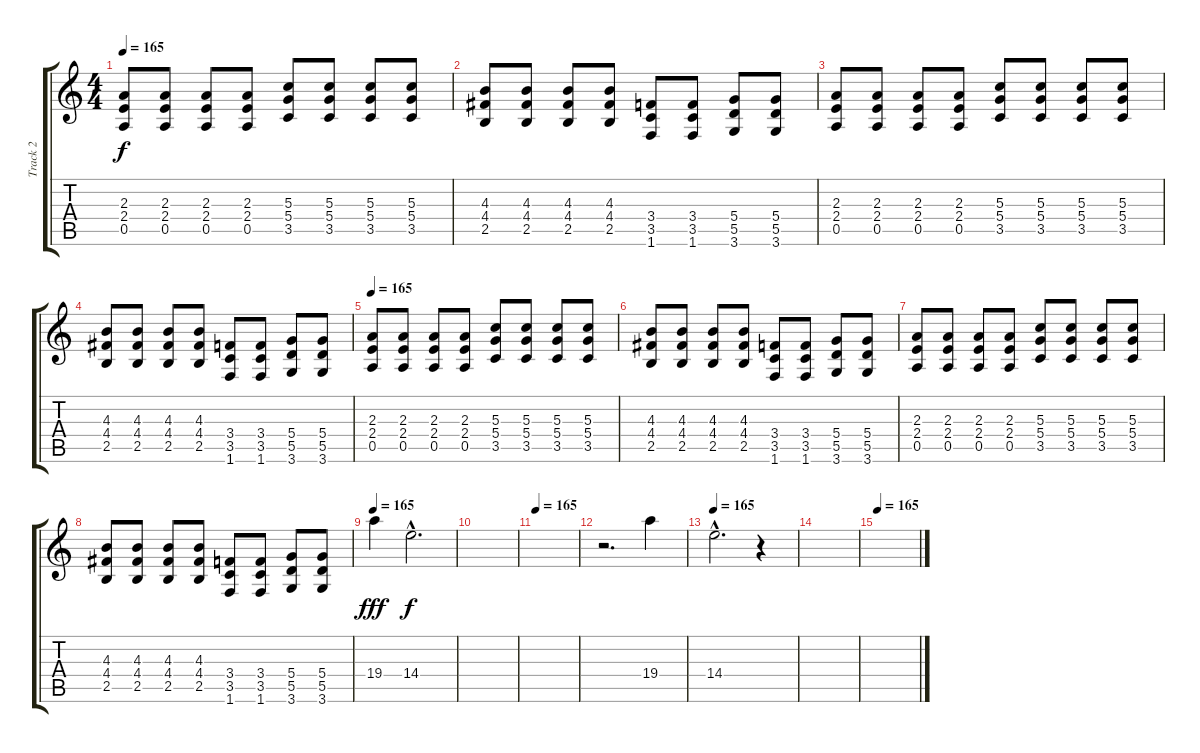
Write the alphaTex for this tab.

\track ("Track 2" "Track 2") {instrument distortionguitar}
\staff {score tabs}
\tuning (E4 B3 G3 D3 A2 E2) {hide}
\ts (4 4)
\tempo 165
\clef g2
\ks c
(2.3 2.4 0.5).8{dy f} (2.3 2.4 0.5).8 (2.3 2.4 0.5).8 (2.3 2.4 0.5).8 (5.3 5.4 3.5).8 (5.3 5.4 3.5).8 (5.3 5.4 3.5).8 (5.3 5.4 3.5).8 |
(4.3 4.4 2.5).8 (4.3 4.4 2.5).8 (4.3 4.4 2.5).8 (4.3 4.4 2.5).8 (3.4 3.5 1.6).8 (3.4 3.5 1.6).8 (5.4 5.5 3.6).8 (5.4 5.5 3.6).8 |
(2.3 2.4 0.5).8 (2.3 2.4 0.5).8 (2.3 2.4 0.5).8 (2.3 2.4 0.5).8 (5.3 5.4 3.5).8 (5.3 5.4 3.5).8 (5.3 5.4 3.5).8 (5.3 5.4 3.5).8 |
(4.3 4.4 2.5).8 (4.3 4.4 2.5).8 (4.3 4.4 2.5).8 (4.3 4.4 2.5).8 (3.4 3.5 1.6).8 (3.4 3.5 1.6).8 (5.4 5.5 3.6).8 (5.4 5.5 3.6).8 |
\tempo 165
(2.3 2.4 0.5).8 (2.3 2.4 0.5).8 (2.3 2.4 0.5).8 (2.3 2.4 0.5).8 (5.3 5.4 3.5).8 (5.3 5.4 3.5).8 (5.3 5.4 3.5).8 (5.3 5.4 3.5).8 |
(4.3 4.4 2.5).8 (4.3 4.4 2.5).8 (4.3 4.4 2.5).8 (4.3 4.4 2.5).8 (3.4 3.5 1.6).8 (3.4 3.5 1.6).8 (5.4 5.5 3.6).8 (5.4 5.5 3.6).8 |
(2.3 2.4 0.5).8 (2.3 2.4 0.5).8 (2.3 2.4 0.5).8 (2.3 2.4 0.5).8 (5.3 5.4 3.5).8 (5.3 5.4 3.5).8 (5.3 5.4 3.5).8 (5.3 5.4 3.5).8 |
(4.3 4.4 2.5).8 (4.3 4.4 2.5).8 (4.3 4.4 2.5).8 (4.3 4.4 2.5).8 (3.4 3.5 1.6).8 (3.4 3.5 1.6).8 (5.4 5.5 3.6).8 (5.4 5.5 3.6).8 |
\tempo 165
19.4.4{dy fff volume 16} 14.4{hac}.2{d dy f} |
|
\tempo 165
|
r.2{d} 19.4.4 |
\tempo 165
14.4{hac}.2{d} r.4 |
|
\tempo 165
